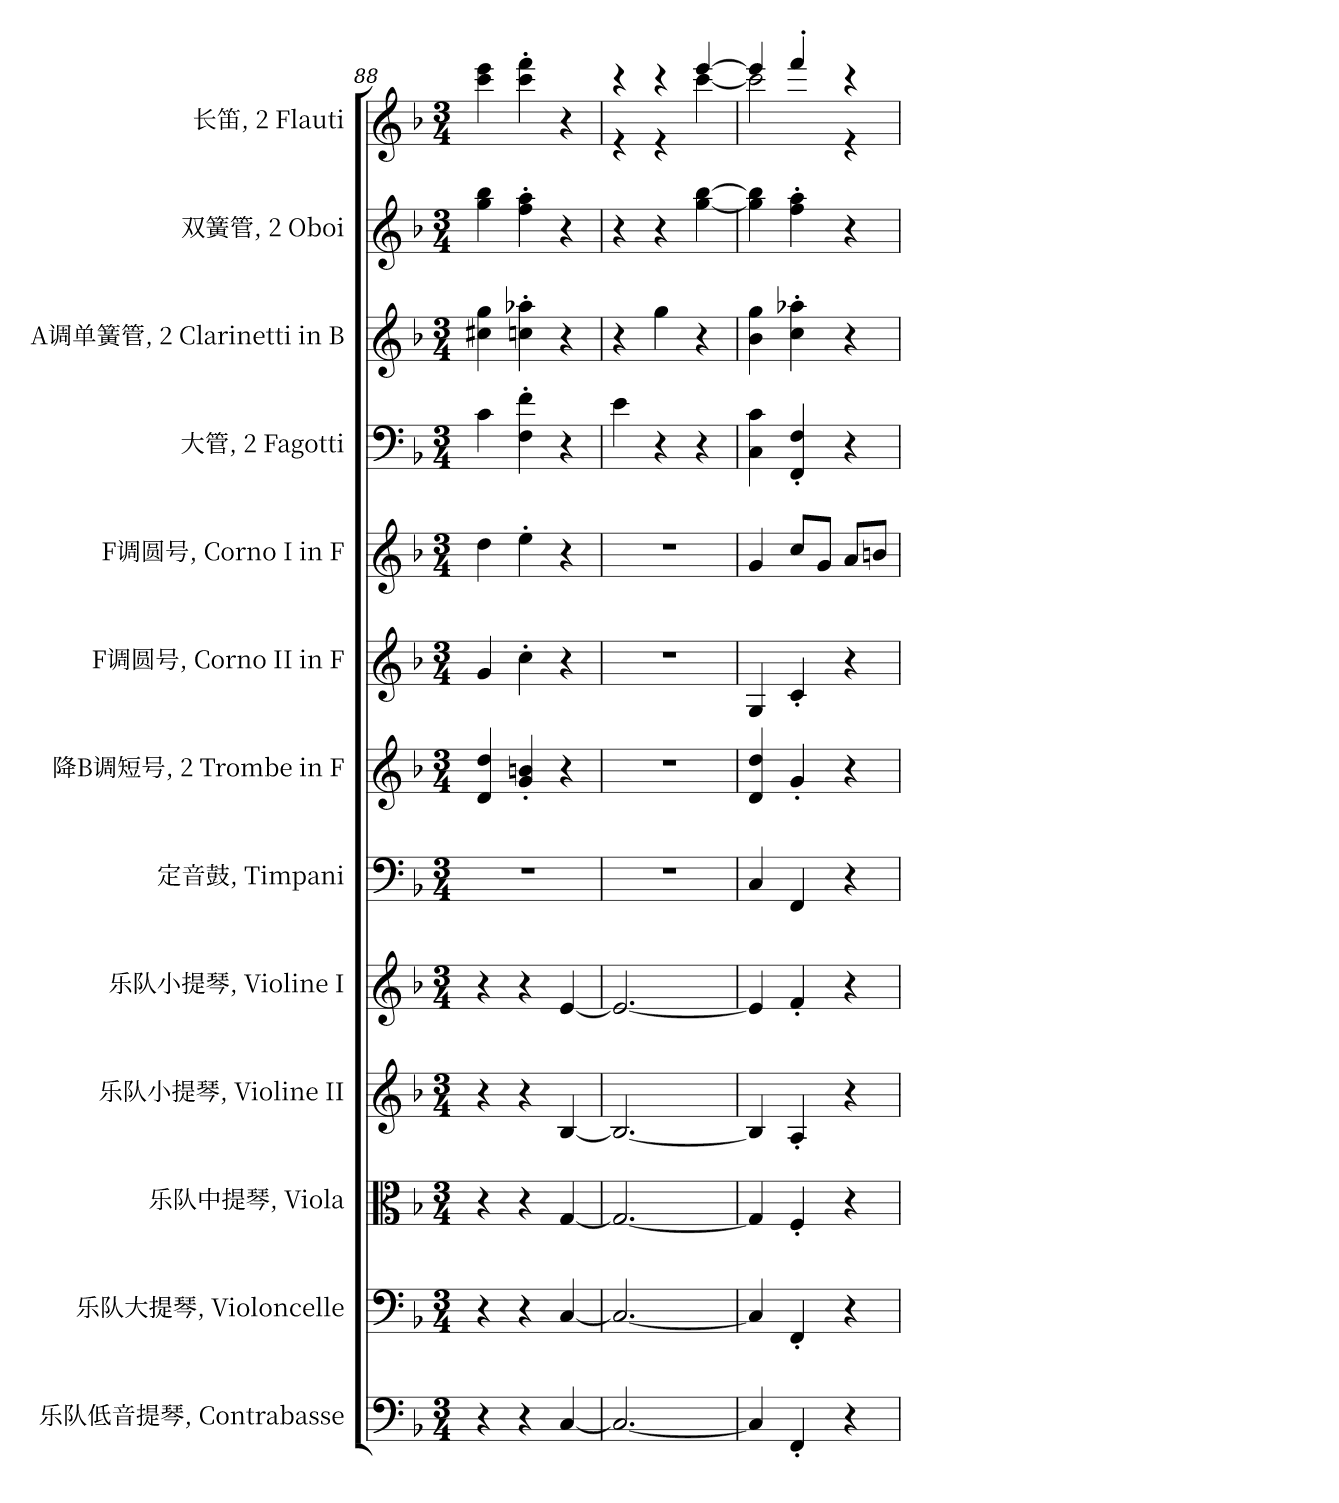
**kern	**kern	**kern	**kern	**kern	**kern	**kern	**kern	**kern	**kern	**kern	**kern	**kern
*part13	*part12	*part11	*part10	*part9	*part8	*part7	*part6	*part5	*part4	*part3	*part2	*part1
*staff13	*staff12	*staff11	*staff10	*staff9	*staff8	*staff7	*staff6	*staff5	*staff4	*staff3	*staff2	*staff1
*I"乐队低音提琴, Contrabasse	*I"乐队大提琴, Violoncelle	*I"乐队中提琴, Viola	*I"乐队小提琴, Violine II	*I"乐队小提琴, Violine I	*I"定音鼓, Timpani	*I"降B调短号, 2 Trombe in F	*I"F调圆号, Corno II in F	*I"F调圆号, Corno I in F	*I"大管, 2 Fagotti	*I"A调单簧管, 2 Clarinetti in B	*I"双簧管, 2 Oboi	*I"长笛, 2 Flauti
*I'Cbs.	*	*	*	*	*I'Timp.	*	*	*	*	*I'A Cl.	*I'Ob.	*I'Fl.
*clefF4	*clefF4	*clefC3	*clefG2	*clefG2	*clefF4	*clefG2	*clefG2	*clefG2	*clefF4	*clefG2	*clefG2	*clefG2
*ITrd7c12	*	*	*	*	*	*ITrd1c2	*ITrd4c7	*ITrd4c7	*	*ITrd2c3	*	*
*k[b-]	*k[b-]	*k[b-]	*k[b-]	*k[b-]	*k[b-]	*k[b-e-a-]	*k[b-e-]	*k[b-e-]	*k[b-]	*k[f#c#]	*k[b-]	*k[b-]
*M3/4	*M3/4	*M3/4	*M3/4	*M3/4	*M3/4	*M3/4	*M3/4	*M3/4	*M3/4	*M3/4	*M3/4	*M3/4
*MM96	*MM96	*MM96	*MM96	*MM96	*MM96	*MM96	*MM96	*MM96	*MM96	*MM96	*MM96	*MM96
=88	=88	=88	=88	=88	=88	=88	=88	=88	=88	=88	=88	=88
4r	4r	4r	4r	4r	2.r	4c/ 4cc/	4c/	4g\	4c\	4a#X\ 4ee\	4gg\ 4bb-\	4ccc\ 4eee\
*	*	*	*	*	*	*	*	*	*	*	*	*MM105
4r	4r	4r	4r	4r	.	4f/' 4an/'	4f'\	4a'\	4F\' 4f\'	4an\' 4ffn\'	4ff\' 4aa\'	4ccc\' 4fff\'
*	*	*	*	*	*	*	*	*	*	*	*	*MM102
[4CC/	[4C/	[4G/	[4B-/	[4e/	.	4r	4r	4r	4r	4r	4r	4r
=89	=89	=89	=89	=89	=89	=89	=89	=89	=89	=89	=89	=89
*	*	*	*	*	*	*	*	*	*	*	*	*MM95
*	*	*	*	*	*	*	*	*	*	*	*	*^
2.CC/_	2.C/_	2.G/_	2.B-/_	2.e/_	2.r	2.r	2.r	2.r	4e\	4r	4r	4r	4r
*	*	*	*	*	*	*	*	*	*	*	*	*MM100	*
.	.	.	.	.	.	.	.	.	4r	4ee\	4r	4r	4r
*	*	*	*	*	*	*	*	*	*	*	*	*MM97	*
.	.	.	.	.	.	.	.	.	4r	4r	[4gg\ [4bb-\	[4eee/	[4ccc\
!!LO:PB:g=z	!!
=90	=90	=90	=90	=90	=90	=90	=90	=90	=90	=90	=90	=90	=90
*	*	*	*	*	*	*	*	*	*	*	*	*MM85	*
4CC/]	4C/]	4G/]	4B-/]	4e/]	4C/	4c/ 4cc/	4C/	4c/	4C\ 4c\	4g\ 4ee\	4gg\] 4bb-\]	4eee/]	2ccc\]
*	*	*	*	*	*	*	*	*	*	*	*	*MM82	*
4FFF'/	4FF'/	4F'/	4A'/	4f'/	4FF/	4f'/	4F'/	8f/L	4FF/' 4F/'	4a\' 4ffn\'	4ff\' 4aa\'	4fff'/	.
.	.	.	.	.	.	.	.	8c/J	.	.	.	.	.
*	*	*	*	*	*	*	*	*	*	*	*	*MM69	*
4r	4r	4r	4r	4r	4r	4r	4r	8d/L	4r	4r	4r	4r	4r
.	.	.	.	.	.	.	.	8en/J	.	.	.	.	.
*	*	*	*	*	*	*	*	*	*	*	*	*v	*v
=	=	=	=	=	=	=	=	=	=	=	=	=
*-	*-	*-	*-	*-	*-	*-	*-	*-	*-	*-	*-	*-
